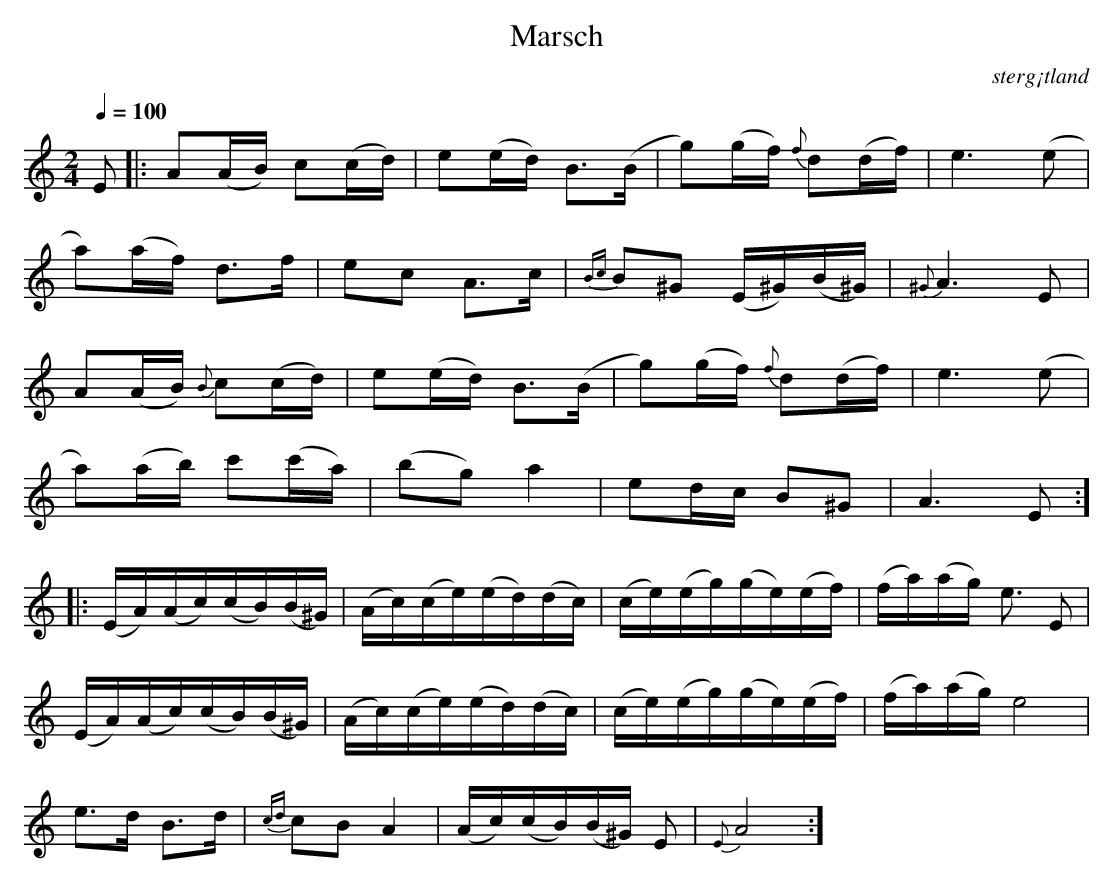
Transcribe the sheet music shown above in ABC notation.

X:1
T:Marsch
O: sterg¡tland
Q:1/4=100
M: 2/4
L: 1/16
K: Am
E2 |: A2(AB) c2(cd) | e2(ed) B3(B | g2)(gf){f} d2(df) | e6 (e2 |
a2)(af) d3f | e2c2 A3c |{Bc} B2^G2 (E^G)(B^G)|{^G} A6 E2 |
A2(AB){B} c2(cd) | e2(ed) B3(B | g2)(gf){f} d2(df) | e6 (e2 |
a2)(ab) c'2(c'a) | (b2g2) a4 | e2dc B2^G2| A6 E2:]
|:(EA)(Ac)(cB)(B^G)|(Ac)(ce)(ed)(dc)|(ce)(eg)(ge)(ef)|(fa)(ag) e3 E2|
(EA)(Ac)(cB)(B^G)|(Ac)(ce)(ed)(dc)|(ce)(eg)(ge)(ef)|(fa)(ag)e8|
e3d B3d |{cd} c2B2A4 | (Ac)(cB)(B^G) E2|{E} A8 :]
